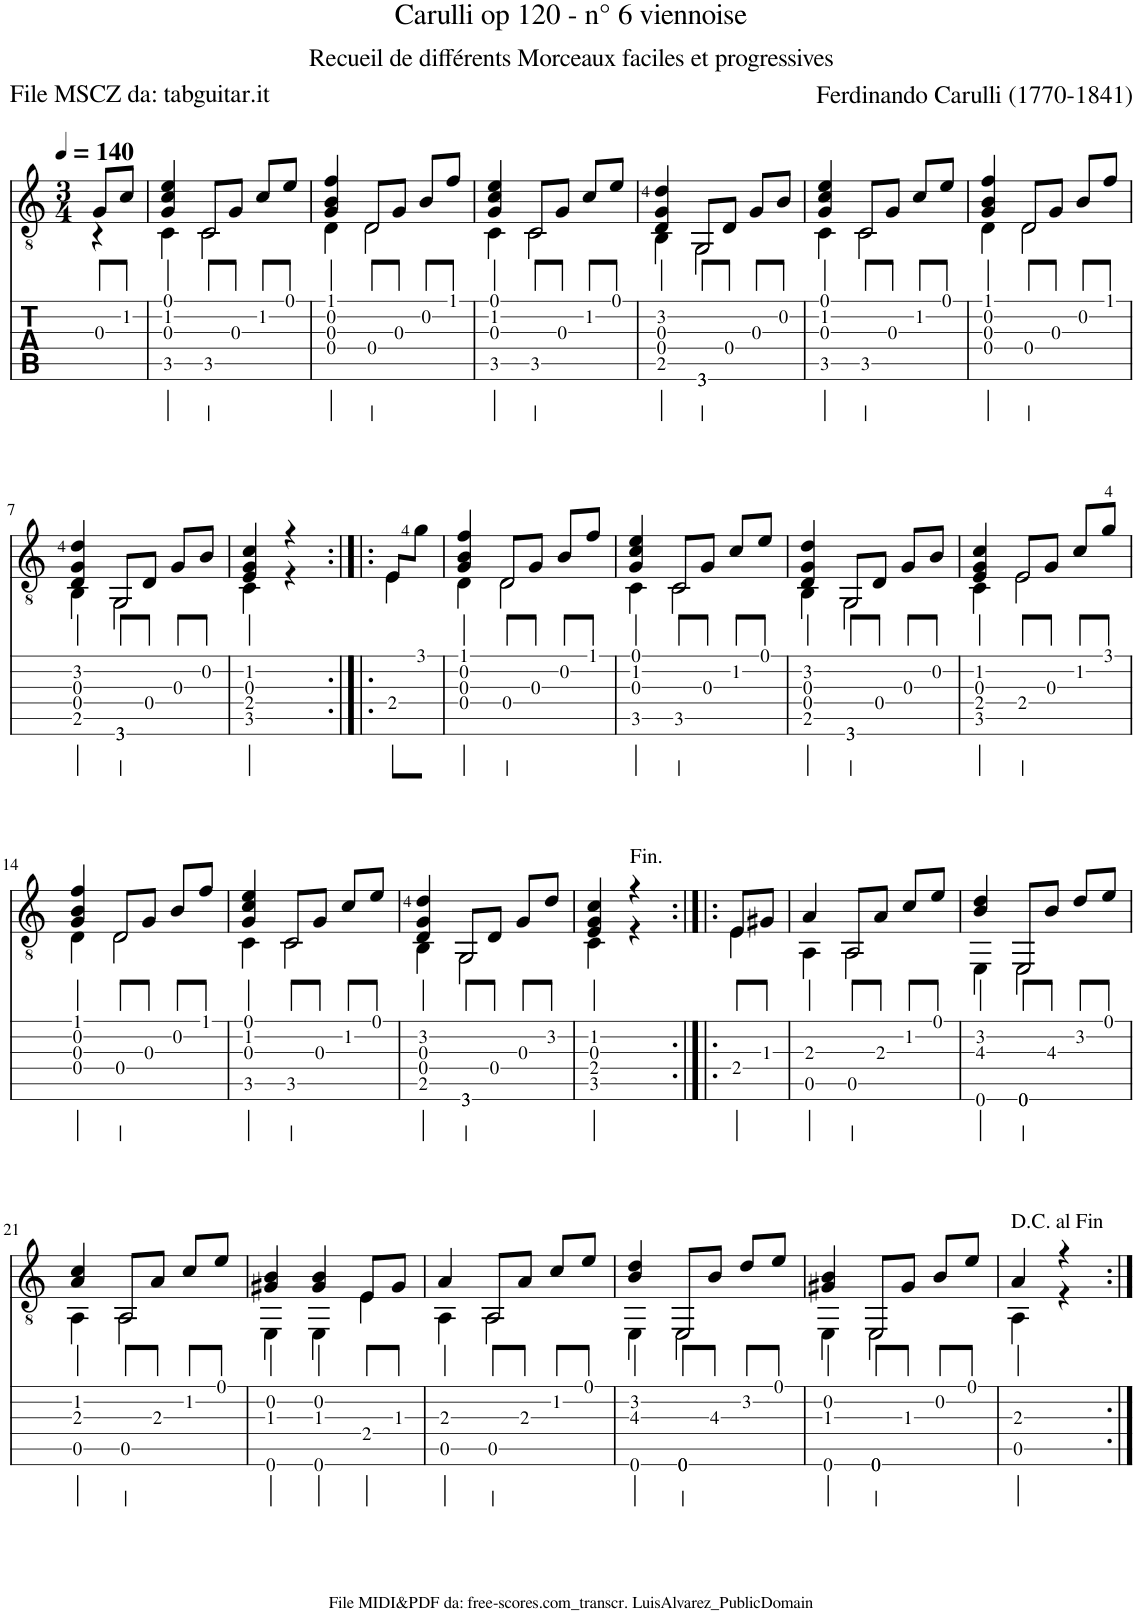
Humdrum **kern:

**kern	**kern
*part2	*part1
*staff2	*staff1
*I"Chitarra classica (Intavolatura)	*I"Guitar
*stria6	*
*	*clefGv2
*k[]	*k[]
*M3/4	*M3/4
*MM140	*MM140
=	=
*^	*^
8G/L	4r	8G/L	4r
8c/J	.	8c/J	.
=1	=1	=1	=1
4G/ 4c/ 4e/	4C\	4G/ 4c/ 4e/	4C\
!LO:N:head=open	!	!LO:N:head=open	!
8C/L	2C\	8C/L	2C\
8G/J	.	8G/J	.
8c/L	.	8c/L	.
8e/J	.	8e/J	.
=2	=2	=2	=2
4G/ 4B/ 4f/	4D\	4G/ 4B/ 4f/	4D\
!LO:N:head=open	!	!LO:N:head=open	!
8D/L	2D\	8D/L	2D\
8G/J	.	8G/J	.
8B/L	.	8B/L	.
8f/J	.	8f/J	.
=3	=3	=3	=3
4G/ 4c/ 4e/	4C\	4G/ 4c/ 4e/	4C\
!LO:N:head=open	!	!LO:N:head=open	!
8C/L	2C\	8C/L	2C\
8G/J	.	8G/J	.
8c/L	.	8c/L	.
8e/J	.	8e/J	.
=4	=4	=4	=4
4D/ 4G/ 4d/	4BB\	4D/ 4G/ 4d/	4BB\
!LO:N:head=open	!	!LO:N:head=open	!
8GG/L	2GG\	8GG/L	2GG\
8D/J	.	8D/J	.
8G/L	.	8G/L	.
8B/J	.	8B/J	.
=5	=5	=5	=5
4G/ 4c/ 4e/	4C\	4G/ 4c/ 4e/	4C\
!LO:N:head=open	!	!LO:N:head=open	!
8C/L	2C\	8C/L	2C\
8G/J	.	8G/J	.
8c/L	.	8c/L	.
8e/J	.	8e/J	.
=6	=6	=6	=6
4G/ 4B/ 4f/	4D\	4G/ 4B/ 4f/	4D\
!LO:N:head=open	!	!LO:N:head=open	!
8D/L	2D\	8D/L	2D\
8G/J	.	8G/J	.
8B/L	.	8B/L	.
8f/J	.	8f/J	.
!!LO:LB:g=z	!!
=7	=7	=7	=7
4D/ 4G/ 4d/	4BB\	4D/ 4G/ 4d/	4BB\
!LO:N:head=open	!	!LO:N:head=open	!
8GG/L	2GG\	8GG/L	2GG\
8D/J	.	8D/J	.
8G/L	.	8G/L	.
8B/J	.	8B/J	.
=8	=8	=8	=8
4E/ 4G/ 4c/	4C\	4E/ 4G/ 4c/	4C\
4r	4r	4r	4r
=9:|!|:	=9:|!|:	=9:|!|:	=9:|!|:
8E/L	4E\	8E/L	4E\
8g/J	.	8g\J	.
=10	=10	=10	=10
4G/ 4B/ 4f/	4D\	4G/ 4B/ 4f/	4D\
!LO:N:head=open	!	!LO:N:head=open	!
8D/L	2D\	8D/L	2D\
8G/J	.	8G/J	.
8B/L	.	8B/L	.
8f/J	.	8f/J	.
=11	=11	=11	=11
4G/ 4c/ 4e/	4C\	4G/ 4c/ 4e/	4C\
!LO:N:head=open	!	!LO:N:head=open	!
8C/L	2C\	8C/L	2C\
8G/J	.	8G/J	.
8c/L	.	8c/L	.
8e/J	.	8e/J	.
=12	=12	=12	=12
4D/ 4G/ 4d/	4BB\	4D/ 4G/ 4d/	4BB\
!LO:N:head=open	!	!LO:N:head=open	!
8GG/L	2GG\	8GG/L	2GG\
8D/J	.	8D/J	.
8G/L	.	8G/L	.
8B/J	.	8B/J	.
=13	=13	=13	=13
4E/ 4G/ 4c/	4C\	4E/ 4G/ 4c/	4C\
!LO:N:head=open	!	!LO:N:head=open	!
8E/L	2E\	8E/L	2E\
8G/J	.	8G/J	.
8c/L	.	8c/L	.
8g/J	.	8g/J	.
!!LO:LB:g=z	!!
=14	=14	=14	=14
4G/ 4B/ 4f/	4D\	4G/ 4B/ 4f/	4D\
!LO:N:head=open	!	!LO:N:head=open	!
8D/L	2D\	8D/L	2D\
8G/J	.	8G/J	.
8B/L	.	8B/L	.
8f/J	.	8f/J	.
=15	=15	=15	=15
4G/ 4c/ 4e/	4C\	4G/ 4c/ 4e/	4C\
!LO:N:head=open	!	!LO:N:head=open	!
8C/L	2C\	8C/L	2C\
8G/J	.	8G/J	.
8c/L	.	8c/L	.
8e/J	.	8e/J	.
=16	=16	=16	=16
4D/ 4G/ 4d/	4BB\	4D/ 4G/ 4d/	4BB\
!LO:N:head=open	!	!LO:N:head=open	!
8GG/L	2GG\	8GG/L	2GG\
8D/J	.	8D/J	.
8G/L	.	8G/L	.
8d/J	.	8d/J	.
=17	=17	=17	=17
4E/ 4G/ 4c/	4C\	4E/ 4G/ 4c/	4C\
!	!	!LO:TX:a:t=Fin.	!
4r	4r	4r	4r
=18:|!|:	=18:|!|:	=18:|!|:	=18:|!|:
8E/L	4E\	8E/L	4E\
8G#X/J	.	8G#X/J	.
=19	=19	=19	=19
4A/	4AA\	4A/	4AA\
!LO:N:head=open	!	!LO:N:head=open	!
8AA/L	2AA\	8AA/L	2AA\
8A/J	.	8A/J	.
8c/L	.	8c/L	.
8e/J	.	8e/J	.
=20	=20	=20	=20
4B/ 4d/	4EE\	4B/ 4d/	4EE\
!LO:N:head=open	!	!LO:N:head=open	!
8EE/L	2EE\	8EE/L	2EE\
8B/J	.	8B/J	.
8d/L	.	8d/L	.
8e/J	.	8e/J	.
!!LO:LB:g=z	!!
=21	=21	=21	=21
4A/ 4c/	4AA\	4A/ 4c/	4AA\
!LO:N:head=open	!	!LO:N:head=open	!
8AA/L	2AA\	8AA/L	2AA\
8A/J	.	8A/J	.
8c/L	.	8c/L	.
8e/J	.	8e/J	.
=22	=22	=22	=22
4G#X/ 4B/	4EE\	4G#X/ 4B/	4EE\
4G#/ 4B/	4EE\	4G#/ 4B/	4EE\
8E/L	4E\	8E/L	4E\
8G#/J	.	8G#/J	.
=23	=23	=23	=23
4A/	4AA\	4A/	4AA\
!LO:N:head=open	!	!LO:N:head=open	!
8AA/L	2AA\	8AA/L	2AA\
8A/J	.	8A/J	.
8c/L	.	8c/L	.
8e/J	.	8e/J	.
=24	=24	=24	=24
4B/ 4d/	4EE\	4B/ 4d/	4EE\
!LO:N:head=open	!	!LO:N:head=open	!
8EE/L	2EE\	8EE/L	2EE\
8B/J	.	8B/J	.
8d/L	.	8d/L	.
8e/J	.	8e/J	.
=25	=25	=25	=25
4G#X/ 4B/	4EE\	4G#X/ 4B/	4EE\
!LO:N:head=open	!	!LO:N:head=open	!
8EE/L	2EE\	8EE/L	2EE\
8G#/J	.	8G#/J	.
8B/L	.	8B/L	.
8e/J	.	8e/J	.
=26	=26	=26	=26
!	!	!LO:TX:a:t=D.C. al Fin	!
4A/	4AA\	4A/	4AA\
4r	4r	4r	4r
*v	*v	*	*
*	*v	*v
=:|!	=:|!
*-	*-
